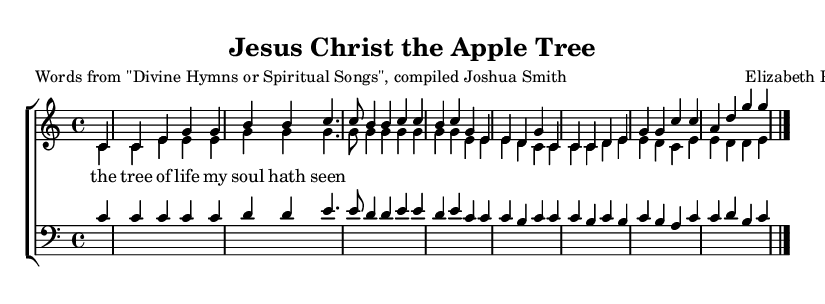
\version "2.14.2"

\header {
  title = "Jesus Christ the Apple Tree"
  poet = "Words from \"Divine Hymns or Spiritual Songs\", compiled Joshua Smith" % italics?
  composer = "Elizabeth Poston (1905-87)"
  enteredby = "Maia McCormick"
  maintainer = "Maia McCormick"
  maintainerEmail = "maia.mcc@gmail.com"
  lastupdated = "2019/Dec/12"
}

\include "header.ly"

global = {
  \preamble
  \key c \major
  \time 4/4
}

sopMusic = \relative c' {
  \partial 8
  c4 | c e g g | b b c4. c8 | b4 b c c | b c g e |
  e d g c, | c c d e | g g c c | a d g % break
  g 
  

  \bar "|."

}
sopWords = \lyricmode {

}

altoMusic = \relative c' {
  c4 | c e e e | g g g4. g8 | g4 g g g | g g e  e |
  e d c c | c c d e | e d c e | e d d
  e |

  \bar "|."
}

altoWords = \lyricmode {
  the tree of life my soul hath seen
}

tenorMusic = \relative c' {
  c4 | c c c c | d d e4. e8 | d4 d e e | d e c c |
  c b c c | c b c b | c b a c | c d b
  c 
  \bar "|."
}
tenorWords = \lyricmode {

}

bassMusic = \relative c {
  
  \bar "|."
}
bassWords = \lyricmode {

}

\score {
  <<
   \new ChoirStaff <<
    \new Staff = women <<
      \new Voice = "sopranos" { \voiceOne << \global \sopMusic >> }
      \new Voice = "altos" { \voiceTwo << \global \altoMusic >> }
    >>
    \new Lyrics \with { alignAboveContext = #"women" } \lyricsto "sopranos" \sopWords
    \new Lyrics = "altos"  \with { alignBelowContext = #"women" } \lyricsto "sopranos" \altoWords
   \new Staff = men <<
      \clef bass
      \new Voice = "tenors" { \voiceOne << \global \tenorMusic >> }
      \new Voice = "basses" { \voiceTwo << \global \bassMusic >> }
    >>
    \new Lyrics \with { alignAboveContext = #"men" } \lyricsto "tenors" \tenorWords
    \new Lyrics \with { alignBelowContext = #"men" } \lyricsto "basses" \bassWords
  >>
  >>
}
